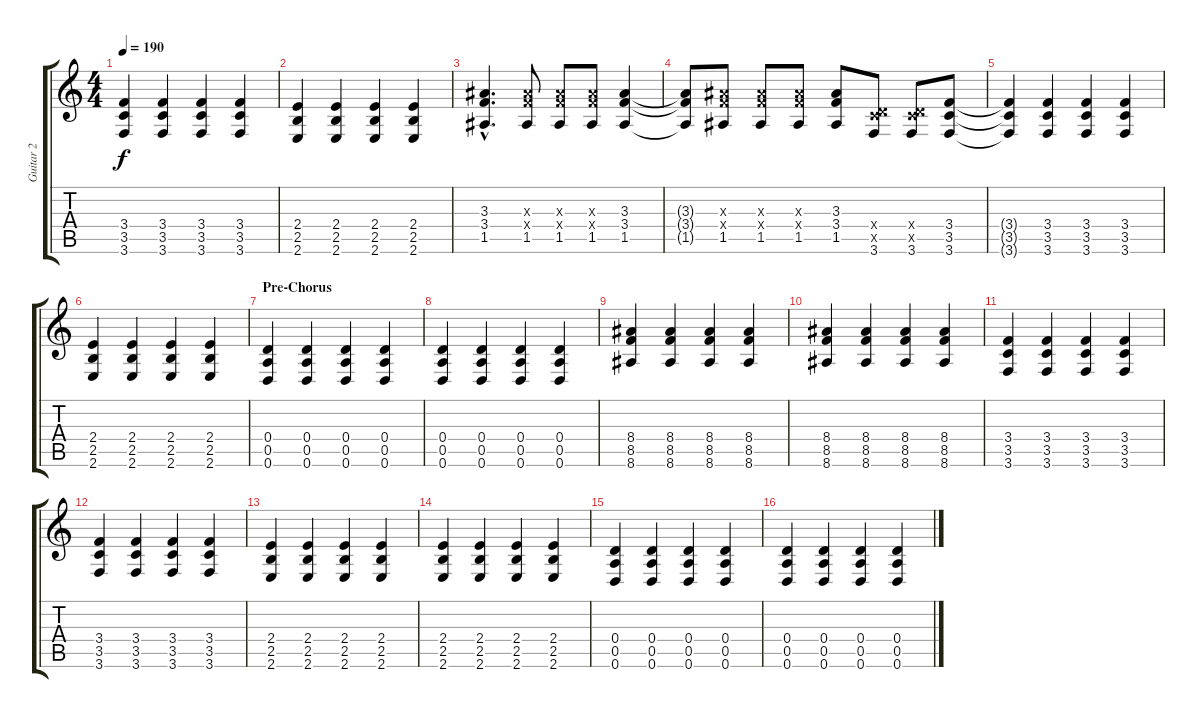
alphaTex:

\track ("Guitar 2" "Guitar 2") {instrument overdrivenguitar}
\staff {score tabs}
\tuning (E4 B3 G3 D3 A2 D2) {hide}
\ts (4 4)
\tempo 190
\clef g2
\ks c
(3.4{t} 3.5{t} 3.6{t}).4{dy f} (3.4 3.5 3.6).4 (3.4 3.5 3.6).4 (3.4 3.5 3.6).4 |
(2.4 2.5 2.6).4 (2.4 2.5 2.6).4 (2.4 2.5 2.6).4 (2.4 2.5 2.6).4 |
(3.3{hac} 3.4{hac} 1.5{hac}).4{d} (3.3{x} 3.4{x} 1.5).8 (3.3{x} 3.4{x} 1.5).8 (3.3{x} 3.4{x} 1.5).8 (3.3 3.4 1.5).4 |
(3.3{t} 3.4{t} 1.5{t}).8 (3.3{x} 3.4{x} 1.5).8 (3.3{x} 3.4{x} 1.5).8 (3.3{x} 3.4{x} 1.5).8 (3.3 3.4 1.5).8 (0.4{x} 3.5{x} 3.6).8 (0.4{x} 3.5{x} 3.6).8 (3.4 3.5 3.6).8 |
(3.4{t} 3.5{t} 3.6{t}).4 (3.4 3.5 3.6).4 (3.4 3.5 3.6).4 (3.4 3.5 3.6).4 |
(2.4 2.5 2.6).4 (2.4 2.5 2.6).4 (2.4 2.5 2.6).4 (2.4 2.5 2.6).4 |
\section ("" "Pre-Chorus")
(0.4 0.5 0.6).4 (0.4 0.5 0.6).4 (0.4 0.5 0.6).4 (0.4 0.5 0.6).4 |
(0.4 0.5 0.6).4 (0.4 0.5 0.6).4 (0.4 0.5 0.6).4 (0.4 0.5 0.6).4 |
(8.4 8.5 8.6).4 (8.4 8.5 8.6).4 (8.4 8.5 8.6).4 (8.4 8.5 8.6).4 |
(8.4 8.5 8.6).4 (8.4 8.5 8.6).4 (8.4 8.5 8.6).4 (8.4 8.5 8.6).4 |
(3.4 3.5 3.6).4 (3.4 3.5 3.6).4 (3.4 3.5 3.6).4 (3.4 3.5 3.6).4 |
(3.4 3.5 3.6).4 (3.4 3.5 3.6).4 (3.4 3.5 3.6).4 (3.4 3.5 3.6).4 |
(2.4 2.5 2.6).4 (2.4 2.5 2.6).4 (2.4 2.5 2.6).4 (2.4 2.5 2.6).4 |
(2.4 2.5 2.6).4 (2.4 2.5 2.6).4 (2.4 2.5 2.6).4 (2.4 2.5 2.6).4 |
(0.4 0.5 0.6).4 (0.4 0.5 0.6).4 (0.4 0.5 0.6).4 (0.4 0.5 0.6).4 |
(0.4 0.5 0.6).4 (0.4 0.5 0.6).4 (0.4 0.5 0.6).4 (0.4 0.5 0.6).4
